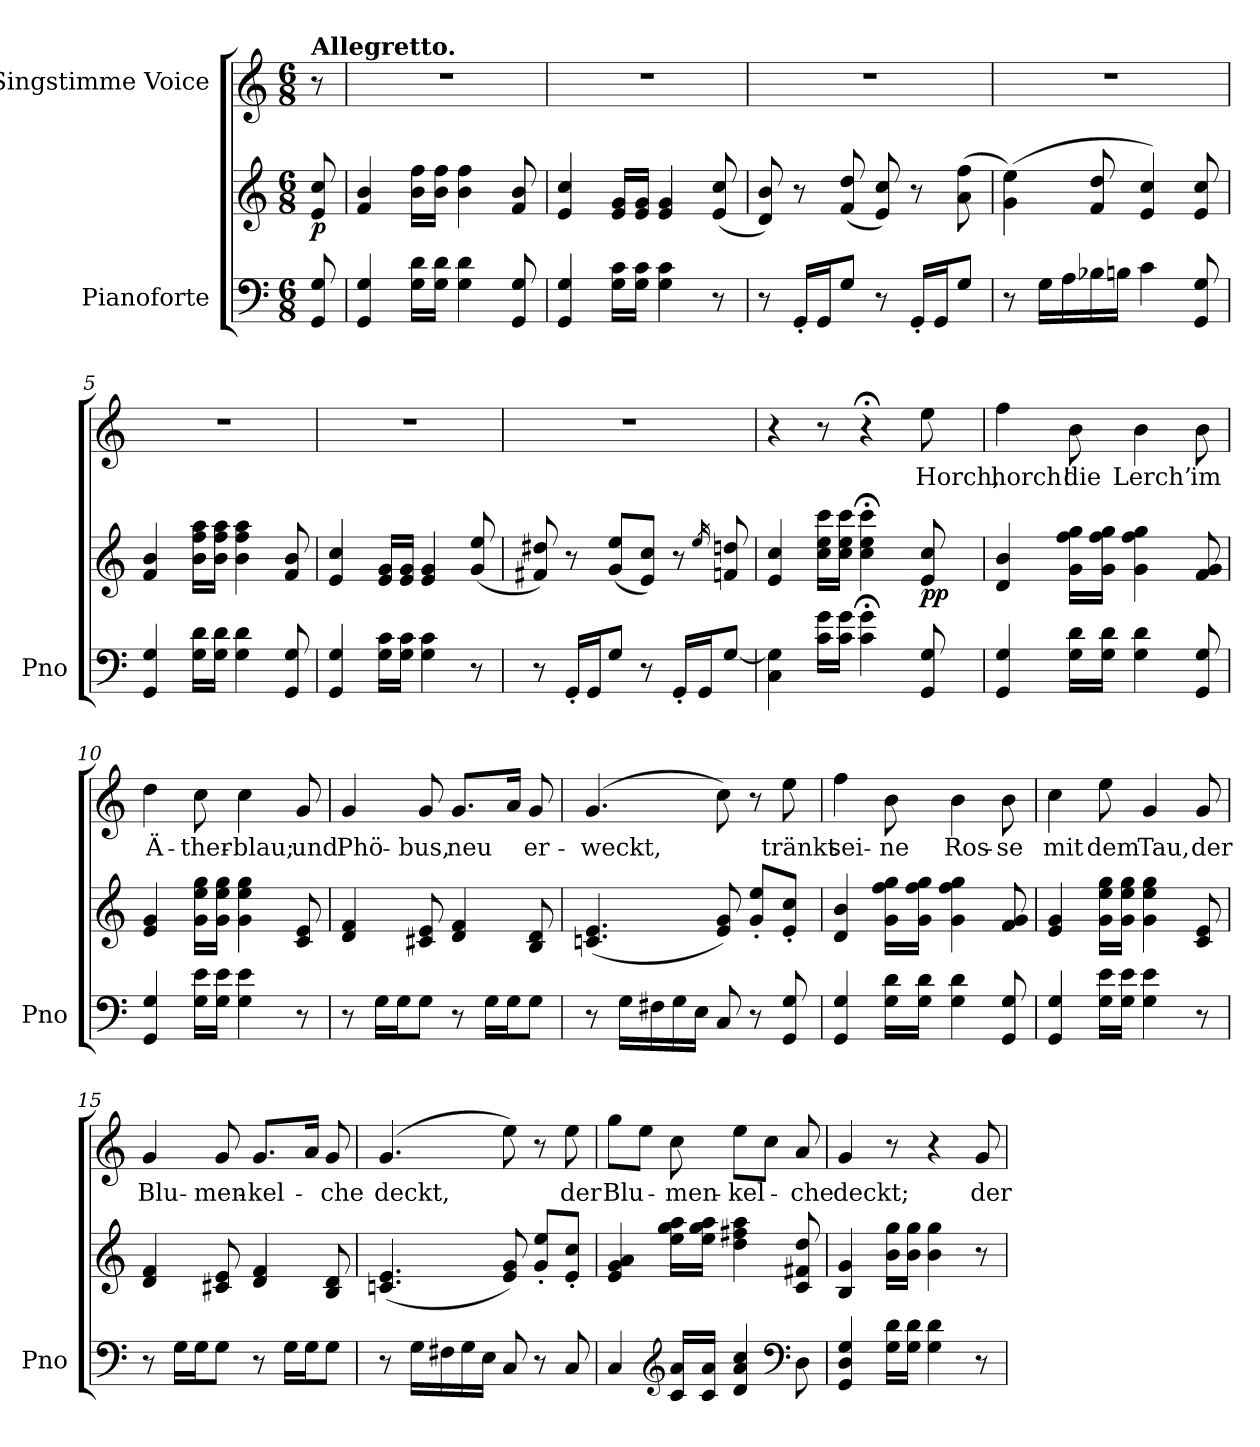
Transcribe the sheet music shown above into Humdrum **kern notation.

**kern	**kern	**dynam	**kern	**text
*part2	*part2	*part2	*part1	*part1
*staff3	*staff2	*staff2/3	*staff1	*staff1
*I"Pianoforte	*	*	*I"Singstimme Voice	*
*I'Pno	*	*	*	*
*clefF4	*clefG2	*	*clefG2	*
*k[]	*k[]	*	*k[]	*
*M6/8	*M6/8	*	*M6/8	*
=	=	=	=	=
!	!	!	!LO:TX:a:B:t=Allegretto.	!
!	!	!LO:DY:b	!	!
8GG/ 8G/	8e/ 8cc/	p	8r	.
=1	=1	=1	=1	=1
4GG/ 4G/	4f/ 4b/	.	2.r	.
16G\ 16d\LL	16b\ 16ff\LL	.	.	.
16G\ 16d\JJ	16b\ 16ff\JJ	.	.	.
4G\ 4d\	4b\ 4ff\	.	.	.
8GG/ 8G/	8f/ 8b/	.	.	.
=2	=2	=2	=2	=2
4GG/ 4G/	4e/ 4cc/	.	2.r	.
16G\ 16c\LL	16e/ 16g/LL	.	.	.
16G\ 16c\JJ	16e/ 16g/JJ	.	.	.
4G\ 4c\	4e/ 4g/	.	.	.
8r	(<8e/ 8cc/	.	.	.
=3	=3	=3	=3	=3
8r	8d/ 8b/)	.	2.r	.
16GG'/LL	8r	.	.	.
16GG/J	.	.	.	.
8G/J	(<8f/ 8dd/	.	.	.
8r	8e/ 8cc/)	.	.	.
16GG'/LL	8r	.	.	.
16GG/J	.	.	.	.
8G/J	(>8a\ 8ff\	.	.	.
=4	=4	=4	=4	=4
8r	(>4g\ 4ee\)	.	2.r	.
16G\LL	.	.	.	.
16A\	.	.	.	.
16B-X\	8f/ 8dd/	.	.	.
16Bn\JJ	.	.	.	.
4c\	4e/ 4cc/)	.	.	.
8GG/ 8G/	8e/ 8cc/	.	.	.
!!LO:LB:g=z
=5	=5	=5	=5	=5
4GG/ 4G/	4f/ 4b/	.	2.r	.
16G\ 16d\LL	16b\ 16ff\ 16aa\LL	.	.	.
16G\ 16d\JJ	16b\ 16ff\ 16aa\JJ	.	.	.
4G\ 4d\	4b\ 4ff\ 4aa\	.	.	.
8GG/ 8G/	8f/ 8b/	.	.	.
=6	=6	=6	=6	=6
4GG/ 4G/	4e/ 4cc/	.	2.r	.
16G\ 16c\LL	16e/ 16g/LL	.	.	.
16G\ 16c\JJ	16e/ 16g/JJ	.	.	.
4G\ 4c\	4e/ 4g/	.	.	.
8r	(<8g/ 8ee/	.	.	.
=7	=7	=7	=7	=7
*	*	*	*^	*
8r	8f#X/ 8dd#X/)	.	2.r	2ryy	.
16GG'/LL	8r	.	.	.	.
16GG/J	.	.	.	.	.
8G/J	(<8g/ 8ee/L	.	.	.	.
8r	8e/ 8cc/J)	.	.	.	.
*	*	*	*MM95	*	*
16GG'/LL	8r	.	.	4ryy	.
16GG/J	.	.	.	.	.
.	16qee/	.	.	.	.
[8G/J	8fn/ 8ddn/	.	.	.	.
*	*	*	*v	*v	*
=8	=8	=8	=8	=8
*	*	*	*MM85	*
4C\ 4G\]	4e/ 4cc/	.	4r	.
16c\ 16g\LL	16cc\ 16ee\ 16ccc\LL	.	8r	.
16c\ 16g\JJ	16cc\ 16ee\ 16ccc\JJ	.	.	.
4c\;< 4g\;<	4cc\;< 4ee\;< 4ccc\;<	.	4r;<	.
=8X1-	=8X1-	=8X1-	=8X1-	=8X1-
*	*	*	*MM105	*
!	!	!LO:DY:b	!	!LO:LY:b
8GG/ 8G/	8e/ 8cc/	pp	8ee\	Horch,
!!LO:LB:g=z
=9	=9	=9	=9	=9
!	!	!	!	!LO:LY:b
4GG/ 4G/	4d/ 4b/	.	4ff\	horch!
!	!	!	!	!LO:LY:b
16G\ 16d\LL	16g\ 16ff\ 16gg\LL	.	8b\	die
16G\ 16d\JJ	16g\ 16ff\ 16gg\JJ	.	.	.
!	!	!	!	!LO:LY:b
4G\ 4d\	4g\ 4ff\ 4gg\	.	4b\	Lerch’
!	!	!	!	!LO:LY:b
8GG/ 8G/	8f/ 8g/	.	8b\	im
=10	=10	=10	=10	=10
!	!	!	!	!LO:LY:b
4GG/ 4G/	4e/ 4g/	.	4dd\	Ä-
!	!	!	!	!LO:LY:b
16G\ 16e\LL	16g\ 16ee\ 16gg\LL	.	8cc\	-ther-
16G\ 16e\JJ	16g\ 16ee\ 16gg\JJ	.	.	.
!	!	!	!	!LO:LY:b
4G\ 4e\	4g\ 4ee\ 4gg\	.	4cc\	-blau;
!	!	!	!	!LO:LY:b
8r	8c/ 8e/	.	8g/	und
=11	=11	=11	=11	=11
!	!	!	!	!LO:LY:b
8r	4d/ 4f/	.	4g/	Phö-
16G\LL	.	.	.	.
16G\J	.	.	.	.
!	!	!	!	!LO:LY:b
8G\J	8c#X/ 8e/	.	8g/	-bus,
!	!	!	!	!LO:LY:b
8r	4d/ 4f/	.	8.g/L	neu
16G\LL	.	.	.	.
16G\J	.	.	16a/Jk	.
!	!	!	!	!LO:LY:b
8G\J	8B/ 8d/	.	8g/	er-
=12	=12	=12	=12	=12
!	!	!	!	!LO:LY:b
8r	(<4.cn/ 4.e/	.	(>4.g/	-weckt,
16G\LL	.	.	.	.
16F#X\	.	.	.	.
16G\	.	.	.	.
16E\JJ	.	.	.	.
8C/	8e/ 8g/)	.	8cc\)	.
8r	8g/' 8ee/'L	.	8r	.
!	!	!	!	!LO:LY:b
8GG/ 8G/	8e/' 8cc/'J	.	8ee\	tränkt
!!LO:LB:g=z
=13	=13	=13	=13	=13
!	!	!	!	!LO:LY:b
4GG/ 4G/	4d/ 4b/	.	4ff\	sei-
!	!	!	!	!LO:LY:b
16G\ 16d\LL	16g\ 16ff\ 16gg\LL	.	8b\	-ne
16G\ 16d\JJ	16g\ 16ff\ 16gg\JJ	.	.	.
!	!	!	!	!LO:LY:b
4G\ 4d\	4g\ 4ff\ 4gg\	.	4b\	Ros-
!	!	!	!	!LO:LY:b
8GG/ 8G/	8f/ 8g/	.	8b\	-se
=14	=14	=14	=14	=14
!	!	!	!	!LO:LY:b
4GG/ 4G/	4e/ 4g/	.	4cc\	mit
!	!	!	!	!LO:LY:b
16G\ 16e\LL	16g\ 16ee\ 16gg\LL	.	8ee\	dem
16G\ 16e\JJ	16g\ 16ee\ 16gg\JJ	.	.	.
!	!	!	!	!LO:LY:b
4G\ 4e\	4g\ 4ee\ 4gg\	.	4g/	Tau,
!	!	!	!	!LO:LY:b
8r	8c/ 8e/	.	8g/	der
=15	=15	=15	=15	=15
!	!	!	!	!LO:LY:b
8r	4d/ 4f/	.	4g/	Blu-
16G\LL	.	.	.	.
16G\J	.	.	.	.
!	!	!	!	!LO:LY:b
8G\J	8c#X/ 8e/	.	8g/	-men-
!	!	!	!	!LO:LY:b
8r	4d/ 4f/	.	8.g/L	-kel-
16G\LL	.	.	.	.
16G\J	.	.	16a/Jk	.
!	!	!	!	!LO:LY:b
8G\J	8B/ 8d/	.	8g/	-che
=16	=16	=16	=16	=16
!	!	!	!	!LO:LY:b
8r	(<4.cn/ 4.e/	.	(>4.g/	deckt,
16G\LL	.	.	.	.
16F#X\	.	.	.	.
16G\	.	.	.	.
16E\JJ	.	.	.	.
8C/	8e/ 8g/)	.	8ee\)	.
8r	8g/' 8ee/'L	.	8r	.
!	!	!	!	!LO:LY:b
8C/	8e/' 8cc/'J	.	8ee\	der
!!LO:PB:g=z
=17	=17	=17	=17	=17
!	!	!	!	!LO:LY:b
4C/	4e/ 4g/ 4a/	.	8gg\L	Blu-
.	.	.	8ee\J	.
*clefG2	*	*	*	*
!	!	!	!	!LO:LY:b
16c/ 16a/LL	16ee\ 16gg\ 16aa\LL	.	8cc\	-men-
16c/ 16a/JJ	16ee\ 16gg\ 16aa\JJ	.	.	.
!	!	!	!	!LO:LY:b
4d/ 4a/ 4cc/	4dd\ 4ff#X\ 4aa\	.	8ee\L	-kel-
.	.	.	8cc\J	.
*clefF4	*	*	*	*
!	!	!	!	!LO:LY:b
8D\	8c/ 8f#X/ 8dd/	.	8a/	-che
=18	=18	=18	=18	=18
!	!	!	!	!LO:LY:b
4GG/ 4D/ 4G/	4B/ 4g/	.	4g/	deckt;
16G\ 16d\LL	16b\ 16gg\LL	.	8r	.
16G\ 16d\JJ	16b\ 16gg\JJ	.	.	.
4G\ 4d\	4b\ 4gg\	.	4r	.
!	!	!	!	!LO:LY:b
8r	8r	.	8g/	der
=	=	=	=	=
*-	*-	*-	*-	*-
